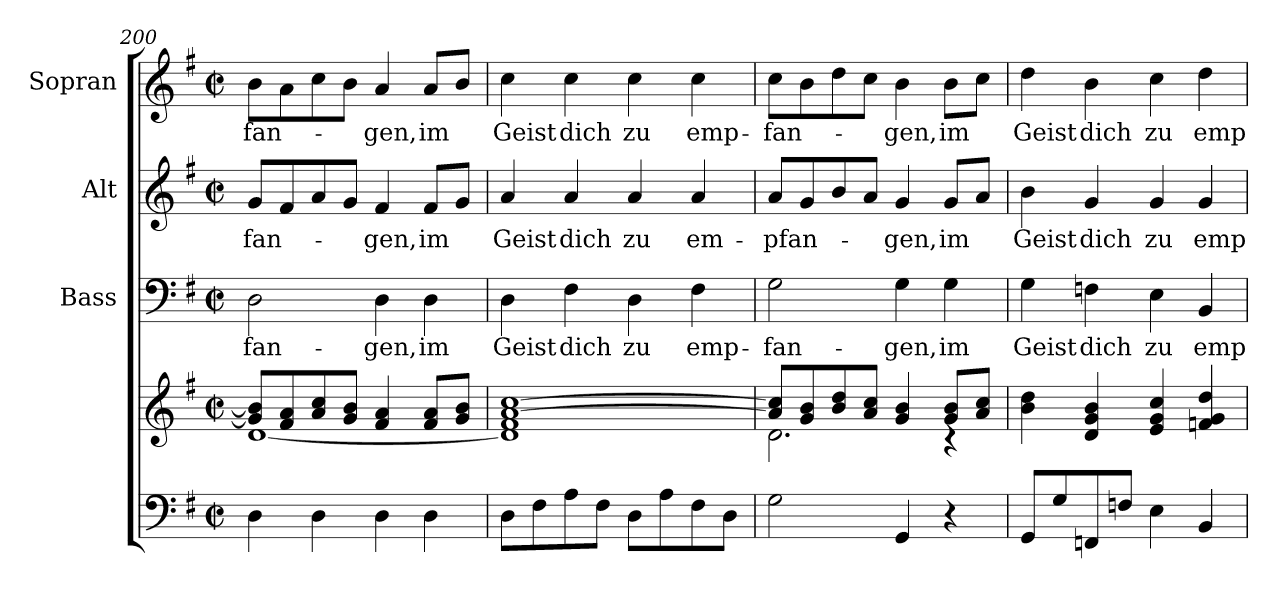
**kern	**kern	**kern	**text	**kern	**text	**kern	**text
*part4	*part4	*part3	*part3	*part2	*part2	*part1	*part1
*staff5	*staff4	*staff3	*staff3	*staff2	*staff2	*staff1	*staff1
*	*	*I"Bass	*	*I"Alt	*	*I"Sopran	*
*	*	*I'B.	*	*I'A.	*	*I'S.	*
*clefF4	*clefG2	*clefF4	*	*clefG2	*	*clefG2	*
*k[f#]	*k[f#]	*k[f#]	*	*k[f#]	*	*k[f#]	*
*G:	*G:	*G:	*	*G:	*	*G:	*
*M2/2	*M2/2	*M2/2	*	*M2/2	*	*M2/2	*
*met(c|)	*met(c|)	*met(c|)	*	*met(c|)	*	*met(c|)	*
=200	=200	=200	=200	=200	=200	=200	=200
*	*^	*	*	*	*	*	*
!	!	!	!	!LO:LY:b	!	!LO:LY:b	!	!LO:LY:b
4D\	8g/] 8b/]L	[<1d	2D\	-fan-	8g/L	-fan-	8b\L	-fan-
.	8f#/ 8a/	.	.	.	8f#/	.	8a\	.
4D\	8a/ 8cc/	.	.	.	8a/	.	8cc\	.
.	8g/ 8b/J	.	.	.	8g/J	.	8b\J	.
!	!	!	!	!LO:LY:b	!	!LO:LY:b	!	!LO:LY:b
4D\	4f#/ 4a/	.	4D\	-gen,	4f#/	-gen,	4a/	-gen,
!	!	!	!	!LO:LY:b	!	!LO:LY:b	!	!LO:LY:b
4D\	8f#/ 8a/L	.	4D\	im	8f#/L	im	8a/L	im
.	8g/ 8b/J	.	.	.	8g/J	.	8b/J	.
=201	=201	=201	=201	=201	=201	=201	=201	=201
!	!	!	!	!LO:LY:b	!	!LO:LY:b	!	!LO:LY:b
8D\L	1f# [>1a [>1cc	1d]	4D\	Geist	4a/	Geist	4cc\	Geist
8F#\	.	.	.	.	.	.	.	.
!	!	!	!	!LO:LY:b	!	!LO:LY:b	!	!LO:LY:b
8A\	.	.	4F#\	dich	4a/	dich	4cc\	dich
8F#\J	.	.	.	.	.	.	.	.
!	!	!	!	!LO:LY:b	!	!LO:LY:b	!	!LO:LY:b
8D\L	.	.	4D\	zu	4a/	zu	4cc\	zu
8A\	.	.	.	.	.	.	.	.
!	!	!	!	!LO:LY:b	!	!LO:LY:b	!	!LO:LY:b
8F#\	.	.	4F#\	emp-	4a/	em-	4cc\	emp-
8D\J	.	.	.	.	.	.	.	.
=202	=202	=202	=202	=202	=202	=202	=202	=202
!	!	!	!	!LO:LY:b	!	!LO:LY:b	!	!LO:LY:b
2G\	8a/] 8cc/]L	2.d\	2G\	-fan-	8a/L	-pfan-	8cc\L	-fan-
.	8g/ 8b/	.	.	.	8g/	.	8b\	.
.	8b/ 8dd/	.	.	.	8b/	.	8dd\	.
.	8a/ 8cc/J	.	.	.	8a/J	.	8cc\J	.
!	!	!	!	!LO:LY:b	!	!LO:LY:b	!	!LO:LY:b
4GG/	4g/ 4b/	.	4G\	-gen,	4g/	-gen,	4b\	-gen,
!	!	!	!	!LO:LY:b	!	!LO:LY:b	!	!LO:LY:b
4r	8g/ 8b/L	4rB	4G\	im	8g/L	im	8b\L	im
.	8a/ 8cc/J	.	.	.	8a/J	.	8cc\J	.
*	*v	*v	*	*	*	*	*	*
!!LO:LB:g=z
=203	=203	=203	=203	=203	=203	=203	=203
!	!	!	!LO:LY:b	!	!LO:LY:b	!	!LO:LY:b
8GG/L	4b\ 4dd\	4G\	Geist	4b\	Geist	4dd\	Geist
8G/	.	.	.	.	.	.	.
!	!	!	!LO:LY:b	!	!LO:LY:b	!	!LO:LY:b
8FFn/	4d/ 4g/ 4b/	4Fn\	dich	4g/	dich	4b\	dich
8Fn/J	.	.	.	.	.	.	.
!	!	!	!LO:LY:b	!	!LO:LY:b	!	!LO:LY:b
4E\	4e/ 4g/ 4cc/	4E\	zu	4g/	zu	4cc\	zu
!	!	!	!LO:LY:b	!	!LO:LY:b	!	!LO:LY:b
4BB/	4fn/ 4g/ 4dd/	4BB/	emp-	4g/	emp-	4dd\	emp-
=	=	=	=	=	=	=	=
*-	*-	*-	*-	*-	*-	*-	*-
